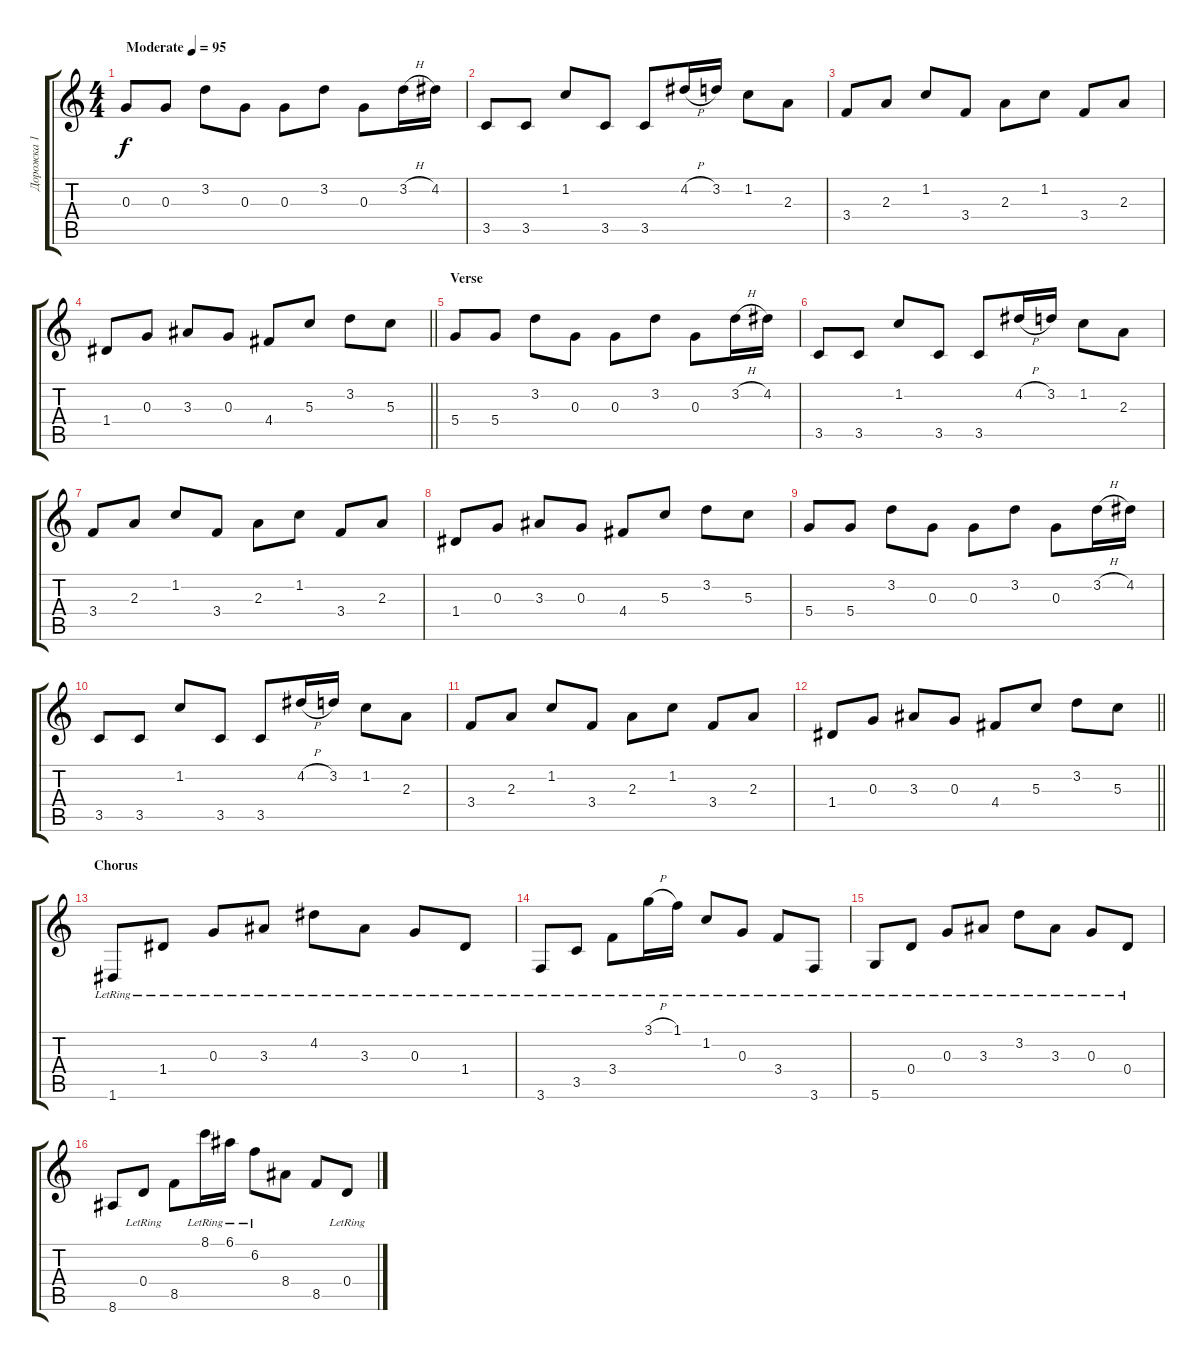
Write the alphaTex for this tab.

\track ("Дорожка 1" "Дорожка 1") {instrument electricguitarclean}
\staff {score tabs}
\tuning (E4 B3 G3 D3 A2 D2) {hide}
\ts (4 4)
\tempo (95 "Moderate")
\clef g2
\ks c
0.3.8{dy f instrument electricguitarclean} 0.3.8 3.2.8 0.3.8 0.3.8 3.2.8 0.3.8 3.2{h}.16 4.2.16 |
3.5.8 3.5.8 1.2.8 3.5.8 3.5.8 4.2{h}.16 3.2.16 1.2.8 2.3.8 |
3.4.8 2.3.8 1.2.8 3.4.8 2.3.8 1.2.8 3.4.8 2.3.8 |
\barLineRight lightlight
1.4.8 0.3.8 3.3.8 0.3.8 4.4.8 5.3.8 3.2.8 5.3.8 |
\section ("" "Verse")
5.4.8 5.4.8 3.2.8 0.3.8 0.3.8 3.2.8 0.3.8 3.2{h}.16 4.2.16 |
3.5.8 3.5.8 1.2.8 3.5.8 3.5.8 4.2{h}.16 3.2.16 1.2.8 2.3.8 |
3.4.8 2.3.8 1.2.8 3.4.8 2.3.8 1.2.8 3.4.8 2.3.8 |
1.4.8 0.3.8 3.3.8 0.3.8 4.4.8 5.3.8 3.2.8 5.3.8 |
5.4.8 5.4.8 3.2.8 0.3.8 0.3.8 3.2.8 0.3.8 3.2{h}.16 4.2.16 |
3.5.8 3.5.8 1.2.8 3.5.8 3.5.8 4.2{h}.16 3.2.16 1.2.8 2.3.8 |
3.4.8 2.3.8 1.2.8 3.4.8 2.3.8 1.2.8 3.4.8 2.3.8 |
\barLineRight lightlight
1.4.8 0.3.8 3.3.8 0.3.8 4.4.8 5.3.8 3.2.8 5.3.8 |
\section ("" "Chorus")
1.6{lr}.8 1.4{lr}.8 0.3{lr}.8 3.3{lr}.8 4.2{lr}.8 3.3{lr}.8 0.3{lr}.8 1.4{lr}.8 |
3.6{lr}.8 3.5{lr}.8 3.4{lr}.8 3.1{h lr}.16 1.1{lr}.16 1.2{lr}.8 0.3{lr}.8 3.4{lr}.8 3.6{lr}.8 |
5.6{lr}.8 0.4{lr}.8 0.3{lr}.8 3.3{lr}.8 3.2{lr}.8 3.3{lr}.8 0.3{lr}.8 0.4{lr}.8 |
8.6.8 0.4{lr}.8 8.5.8 8.1{lr}.16 6.1{lr}.16 6.2{lr}.8 8.4.8 8.5.8 0.4{lr}.8
